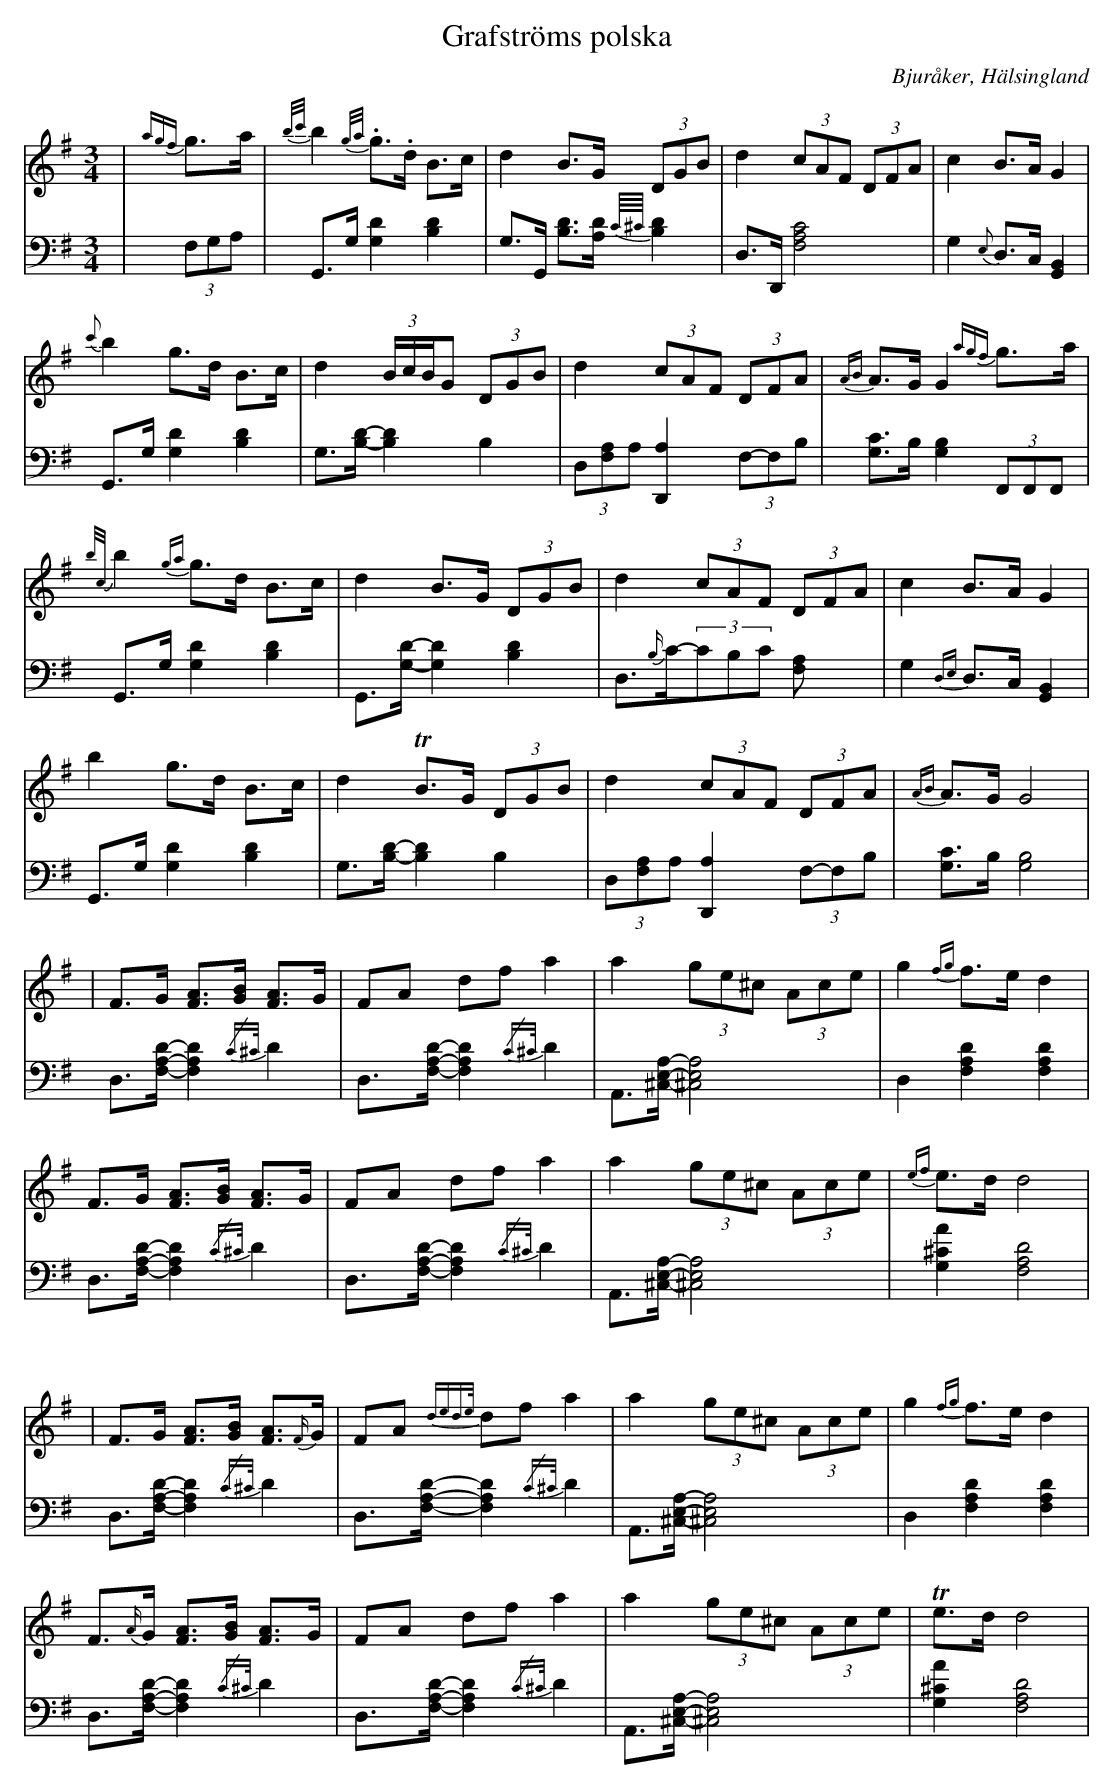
X:1
T: Grafströms polska
O: Bjuråker, Hälsingland
M: 3/4
L: 1/8
K: G
V:1
V:2
V: 1
|{agf}g>a|{b/c'/}b2. {g/a/}g.>d B>c|d2 B>G (3DGB|d2 (3cAF (3DFA|c2 B>A G2|
{c'}b2 g>d B>c|d2 (3B/c/B/G (3DGB|d2 (3cAF (3DFA|{AB}A>G G2 {agf}g>a|
{b/c/}b2 {ga}g>d B>c|d2 B>G (3DGB|d2 (3cAF (3DFA|c2 B>A G2|
b2 g>d B>c|d2 TB>G (3DGB|d2 (3cAF (3DFA|{AB}A>G G4|
|F>G [FA]>[GB] [FA]>G |FA df a2 |a2 (3ge^c (3Ace |g2 {fg}f>e d2 |
F>G [FA]>[GB] [FA]>G |FA df a2 |a2 (3ge^c (3Ace |{ef}e>d d4|
|F>G [FA]>[GB] [FA]>{F/}G |FA {dede/}df a2 |a2 (3ge^c (3Ace |g2 {fg}f>e d2 |
F>{A/}G [FA]>[GB] [FA]>G |FA df a2 |a2 (3ge^c (3Ace |Te>d d4|
V:2 clef=bass
|(3F,G,A, | G,,>G, [G,2D2] [B,2D2]|G,>G,, [B,D]>[A,D] {C//^C//}[B,D]2|D,>D,, [F,4A,4C4]| G,2 {E,}D,>C, [G,,2B,,2]|
 G,,>G, [G,2D2] [B,2D2]|G,>[B,D]-[B,2D2] B,2|(3D,[F,A,]A, [D,,2A,2] (3F,-F,B,| [G,C]>B, [G,2B,2](3F,,F,,F,,|
G,,>G, [G,2D2] [B,2D2]|G,,>[G,D]-[G,2D2] [B,2D2]|D,>{B,/}C-(3CB,C [F,2A,]| G,2 {D,E,}D,>C, [G,,2B,,2]|
 G,,>G, [G,2D2] [B,2D2]|G,>[B,D]-[B,2D2] B,2|(3D,[F,A,]A, [D,,2A,2] (3F,-F,B,| [G,C]>B, [G,4B,4]|
D,>[F,A,D]-[F,2A,2D2] {/C^C/}D2|D,>[F,A,D]-[F,2A,2D2] {/C^C/}D2| A,,>[^C,E,A,]-[^C,4E,4A,4]|D,2 [F,2A,2D2] [F,2A,2D2] |
D,>[F,A,D]-[F,2A,2D2] {/C^C/}D2| D,>[F,A,D]-[F,2A,2D2] {/C^C/}D2| A,,>[^C,E,A,]-[^C,4E,4A,4]| [G,2A2^C2] [F,4A,4D4]|
D,>[F,A,D]-[F,2A,2D2] {/C^C/}D2|D,>[F,A,D]-[F,2A,2D2] {/C^C/}D2| A,,>[^C,E,A,]-[^C,4E,4A,4]|D,2 [F,2A,2D2] [F,2A,2D2] |
D,>[F,A,D]-[F,2A,2D2] {/C^C/}D2| D,>[F,A,D]-[F,2A,2D2] {/C^C/}D2| A,,>[^C,E,A,]-[^C,4E,4A,4]| [G,2A2^C2] [F,4A,4D4]|
